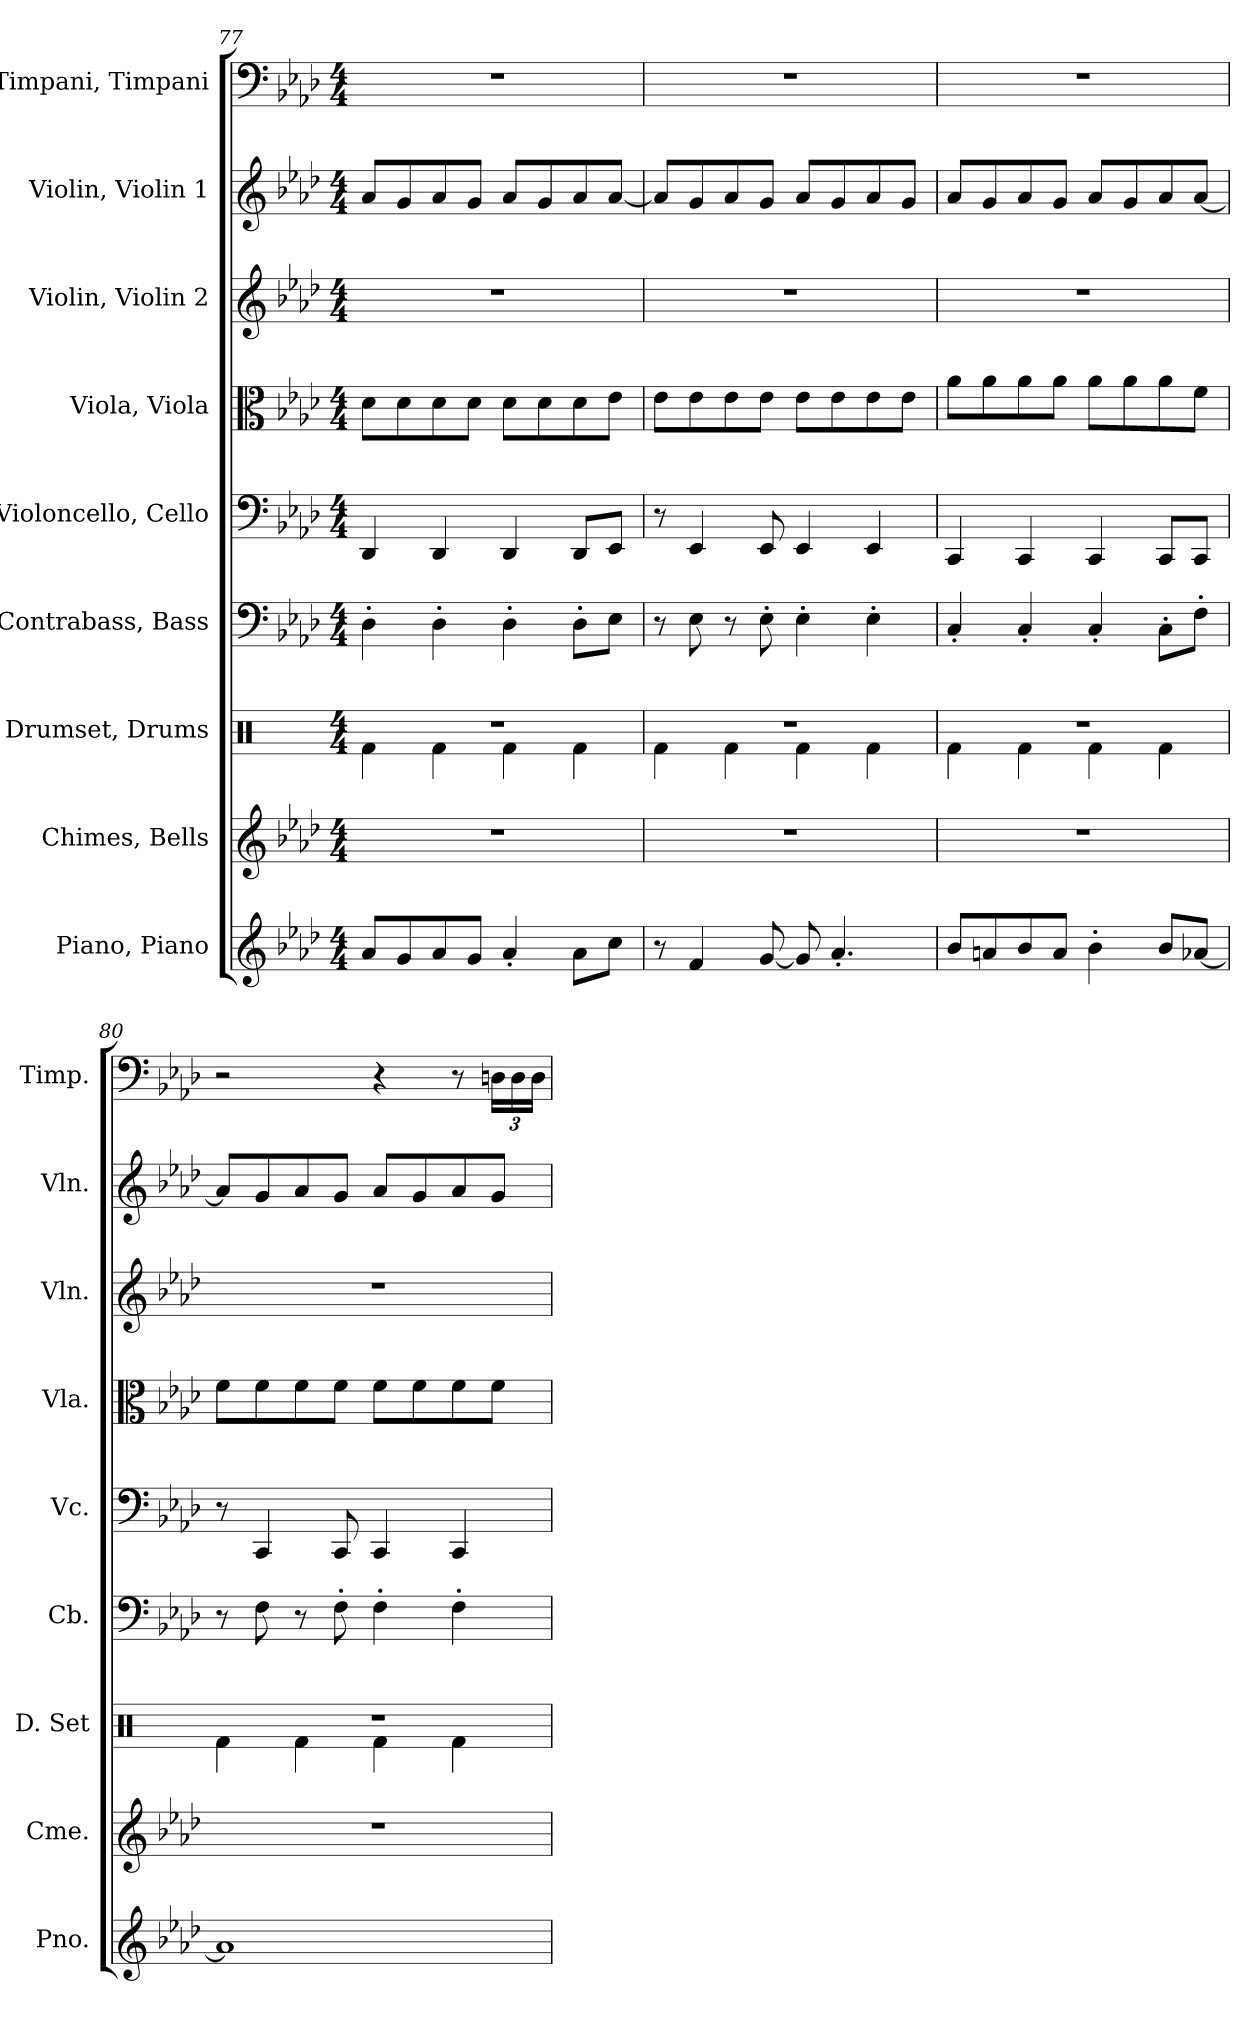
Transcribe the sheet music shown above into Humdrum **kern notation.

**kern	**kern	**kern	**kern	**kern	**kern	**kern	**kern	**kern
*part9	*part8	*part7	*part6	*part5	*part4	*part3	*part2	*part1
*staff9	*staff8	*staff7	*staff6	*staff5	*staff4	*staff3	*staff2	*staff1
*I"Piano, Piano	*I"Chimes, Bells	*I"Drumset, Drums	*I"Contrabass, Bass	*I"Violoncello, Cello	*I"Viola, Viola	*I"Violin, Violin 2	*I"Violin, Violin 1	*I"Timpani, Timpani
*I'Pno.	*I'Cme.	*I'D. Set	*I'Cb.	*I'Vc.	*I'Vla.	*I'Vln.	*I'Vln.	*I'Timp.
*clefG2	*clefG2	*clefX	*clefF4	*clefF4	*clefC3	*clefG2	*clefG2	*clefF4
*	*	*	*ITrd7c12	*	*	*	*	*
*k[b-e-a-d-]	*k[b-e-a-d-]	*k[]	*k[b-e-a-d-]	*k[b-e-a-d-]	*k[b-e-a-d-]	*k[b-e-a-d-]	*k[b-e-a-d-]	*k[b-e-a-d-]
*M4/4	*M4/4	*M4/4	*M4/4	*M4/4	*M4/4	*M4/4	*M4/4	*M4/4
=77	=77	=77	=77	=77	=77	=77	=77	=77
*	*	*^	*	*	*	*	*	*
8a-/L	1r	1r	4Rf\	4DD-'\	4DD-/	8d-\L	1r	8a-/L	1r
8g/	.	.	.	.	.	8d-\	.	8g/	.
8a-/	.	.	4Rf\	4DD-'\	4DD-/	8d-\	.	8a-/	.
8g/J	.	.	.	.	.	8d-\J	.	8g/J	.
4a-'/	.	.	4Rf\	4DD-'\	4DD-/	8d-\L	.	8a-/L	.
.	.	.	.	.	.	8d-\	.	8g/	.
8a-\L	.	.	4Rf\	8DD-'\L	8DD-/L	8d-\	.	8a-/	.
8cc\J	.	.	.	8EE-\J	8EE-/J	8e-\J	.	[8a-/J	.
=78	=78	=78	=78	=78	=78	=78	=78	=78	=78
8r	1r	1r	4Rf\	8r	8r	8e-\L	1r	8a-/L]	1r
4f/	.	.	.	8EE-\	4EE-/	8e-\	.	8g/	.
.	.	.	4Rf\	8r	.	8e-\	.	8a-/	.
[8g/	.	.	.	8EE-'\	8EE-/	8e-\J	.	8g/J	.
8g/]	.	.	4Rf\	4EE-'\	4EE-/	8e-\L	.	8a-/L	.
4.a-'/	.	.	.	.	.	8e-\	.	8g/	.
.	.	.	4Rf\	4EE-'\	4EE-/	8e-\	.	8a-/	.
.	.	.	.	.	.	8e-\J	.	8g/J	.
!!LO:PB:g=z
=79	=79	=79	=79	=79	=79	=79	=79	=79	=79
8b-/L	1r	1r	4Rf\	4CC'/	4CC/	8a-\L	1r	8a-/L	1r
8an/	.	.	.	.	.	8a-\	.	8g/	.
8b-/	.	.	4Rf\	4CC'/	4CC/	8a-\	.	8a-/	.
8a/J	.	.	.	.	.	8a-\J	.	8g/J	.
4b-'\	.	.	4Rf\	4CC'/	4CC/	8a-\L	.	8a-/L	.
.	.	.	.	.	.	8a-\	.	8g/	.
8b-/L	.	.	4Rf\	8CC'\L	8CC/L	8a-\	.	8a-/	.
[8a-X/J	.	.	.	8FF'\J	8CC/J	8f\J	.	[8a-/J	.
=80	=80	=80	=80	=80	=80	=80	=80	=80	=80
1a-]	1r	1r	4Rf\	8r	8r	8f\L	1r	8a-/L]	2r
.	.	.	.	8FF\	4CC/	8f\	.	8g/	.
.	.	.	4Rf\	8r	.	8f\	.	8a-/	.
.	.	.	.	8FF'\	8CC/	8f\J	.	8g/J	.
.	.	.	4Rf\	4FF'\	4CC/	8f\L	.	8a-/L	4r
.	.	.	.	.	.	8f\	.	8g/	.
.	.	.	4Rf\	4FF'\	4CC/	8f\	.	8a-/	8r
*	*	*	*	*	*	*	*	*	*Xbrackettup
.	.	.	.	.	.	8f\J	.	8g/J	24Dn\LL
.	.	.	.	.	.	.	.	.	24D\
.	.	.	.	.	.	.	.	.	24D\JJ
*	*	*v	*v	*	*	*	*	*	*
=	=	=	=	=	=	=	=	=
*-	*-	*-	*-	*-	*-	*-	*-	*-
